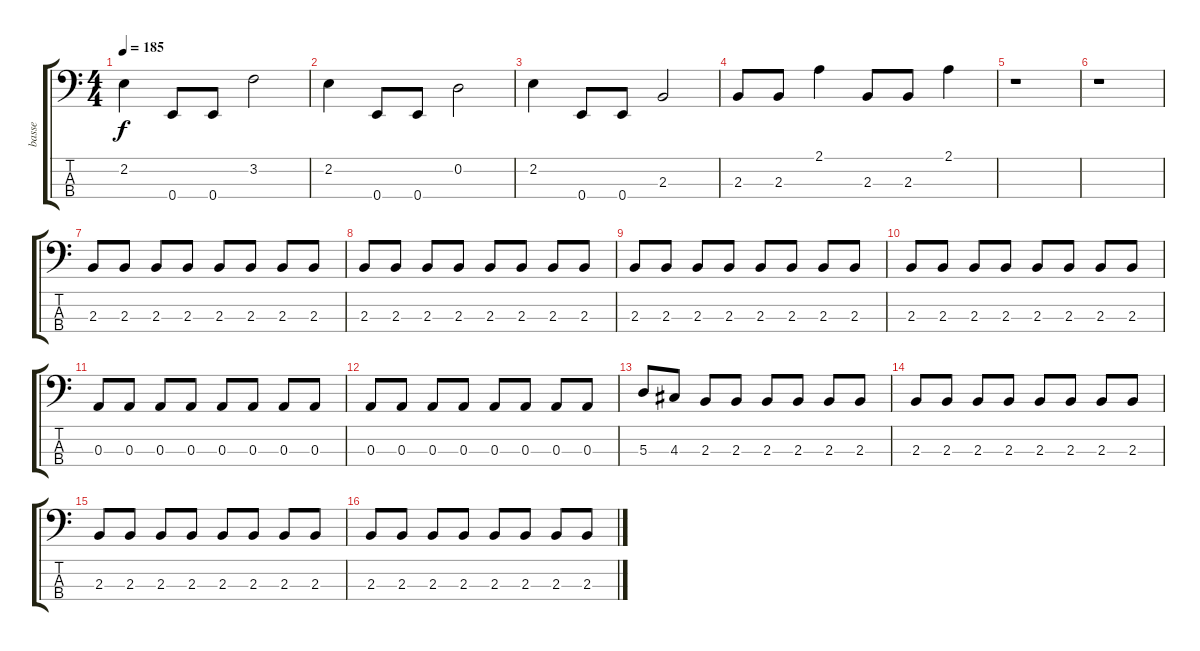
\track ("basse" "basse") {instrument electricbassfinger}
\staff {score tabs}
\tuning (G2 D2 A1 E1) {hide}
\ts (4 4)
\tempo 185
\clef f4
\ks c
2.2.4{dy f} 0.4.8 0.4.8 3.2.2 |
2.2.4 0.4.8 0.4.8 0.2.2 |
2.2.4 0.4.8 0.4.8 2.3.2 |
2.3.8 2.3.8 2.1.4 2.3.8 2.3.8 2.1.4 |
r.1 |
r.1 |
2.3.8 2.3.8 2.3.8 2.3.8 2.3.8 2.3.8 2.3.8 2.3.8 |
2.3.8 2.3.8 2.3.8 2.3.8 2.3.8 2.3.8 2.3.8 2.3.8 |
2.3.8 2.3.8 2.3.8 2.3.8 2.3.8 2.3.8 2.3.8 2.3.8 |
2.3.8 2.3.8 2.3.8 2.3.8 2.3.8 2.3.8 2.3.8 2.3.8 |
0.3.8 0.3.8 0.3.8 0.3.8 0.3.8 0.3.8 0.3.8 0.3.8 |
0.3.8 0.3.8 0.3.8 0.3.8 0.3.8 0.3.8 0.3.8 0.3.8 |
5.3.8 4.3.8 2.3.8 2.3.8 2.3.8 2.3.8 2.3.8 2.3.8 |
2.3.8 2.3.8 2.3.8 2.3.8 2.3.8 2.3.8 2.3.8 2.3.8 |
2.3.8 2.3.8 2.3.8 2.3.8 2.3.8 2.3.8 2.3.8 2.3.8 |
2.3.8 2.3.8 2.3.8 2.3.8 2.3.8 2.3.8 2.3.8 2.3.8
